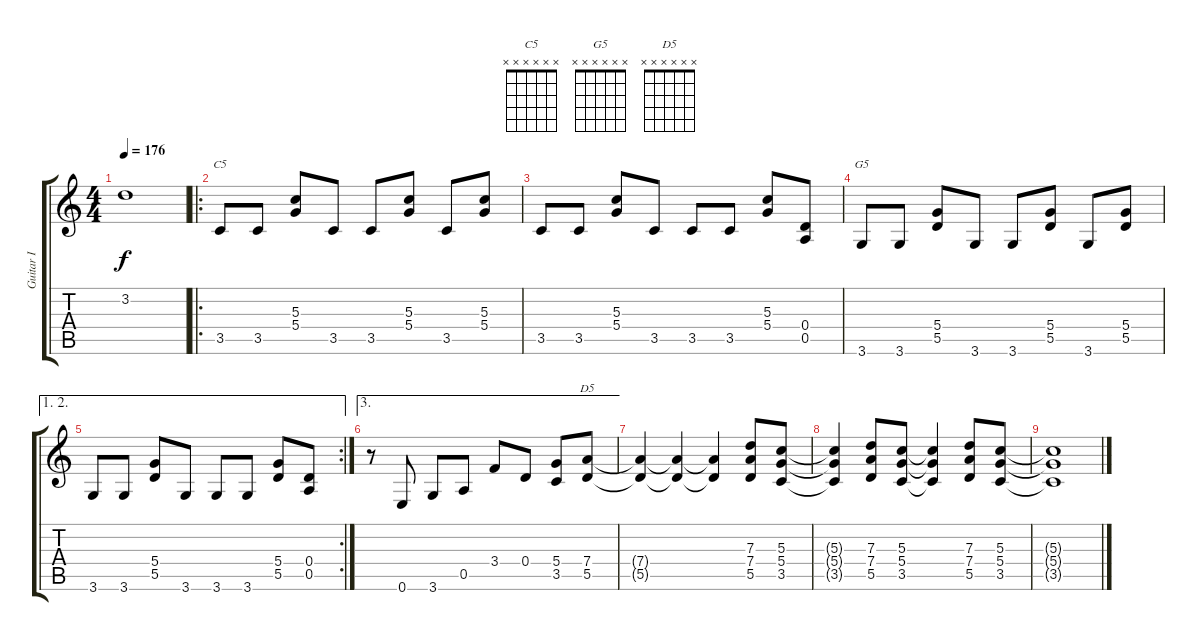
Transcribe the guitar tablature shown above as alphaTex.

\track ("Guitar I" "Guitar I") {instrument overdrivenguitar}
\staff {score tabs}
\tuning (E4 B3 G3 D3 A2 E2) {hide}
\chord ("C5" x x x x x x) {firstfret 0}
\chord ("G5" x x x x x x) {firstfret 0}
\chord ("D5" x x x x x x) {firstfret 0}
\ts (4 4)
\tempo 176
\clef g2
\ks c
3.2.1{dy f} |
\ro
3.5.8{ch "C5"} 3.5.8 (5.3 5.4).8 3.5.8 3.5.8 (5.3 5.4).8 3.5.8 (5.3 5.4).8 |
3.5.8 3.5.8 (5.3 5.4).8 3.5.8 3.5.8 3.5.8 (5.3 5.4).8 (0.4 0.5).8 |
3.6.8{ch "G5"} 3.6.8 (5.4 5.5).8 3.6.8 3.6.8 (5.4 5.5).8 3.6.8 (5.4 5.5).8 |
\ae (1 2)
\rc 2
3.6.8 3.6.8 (5.4 5.5).8 3.6.8 3.6.8 3.6.8 (5.4 5.5).8 (0.4 0.5).8 |
\ae 3
r.8 0.6.8 3.6.8 0.5.8 3.4.8 0.4.8 (5.4 3.5).8 (7.4 5.5).8{ch "D5"} |
(7.4{t} 5.5{t}).4 (7.4{t} 5.5{t}).4 (7.4{t} 5.5{t}).4 (7.3 7.4 5.5).8 (5.3 5.4 3.5).8 |
(5.3{t} 5.4{t} 3.5{t}).4 (7.3 7.4 5.5).8 (5.3 5.4 3.5).8 (5.3{t} 5.4{t} 3.5{t}).4 (7.3 7.4 5.5).8 (5.3 5.4 3.5).8 |
(5.3{t} 5.4{t} 3.5{t}).1
